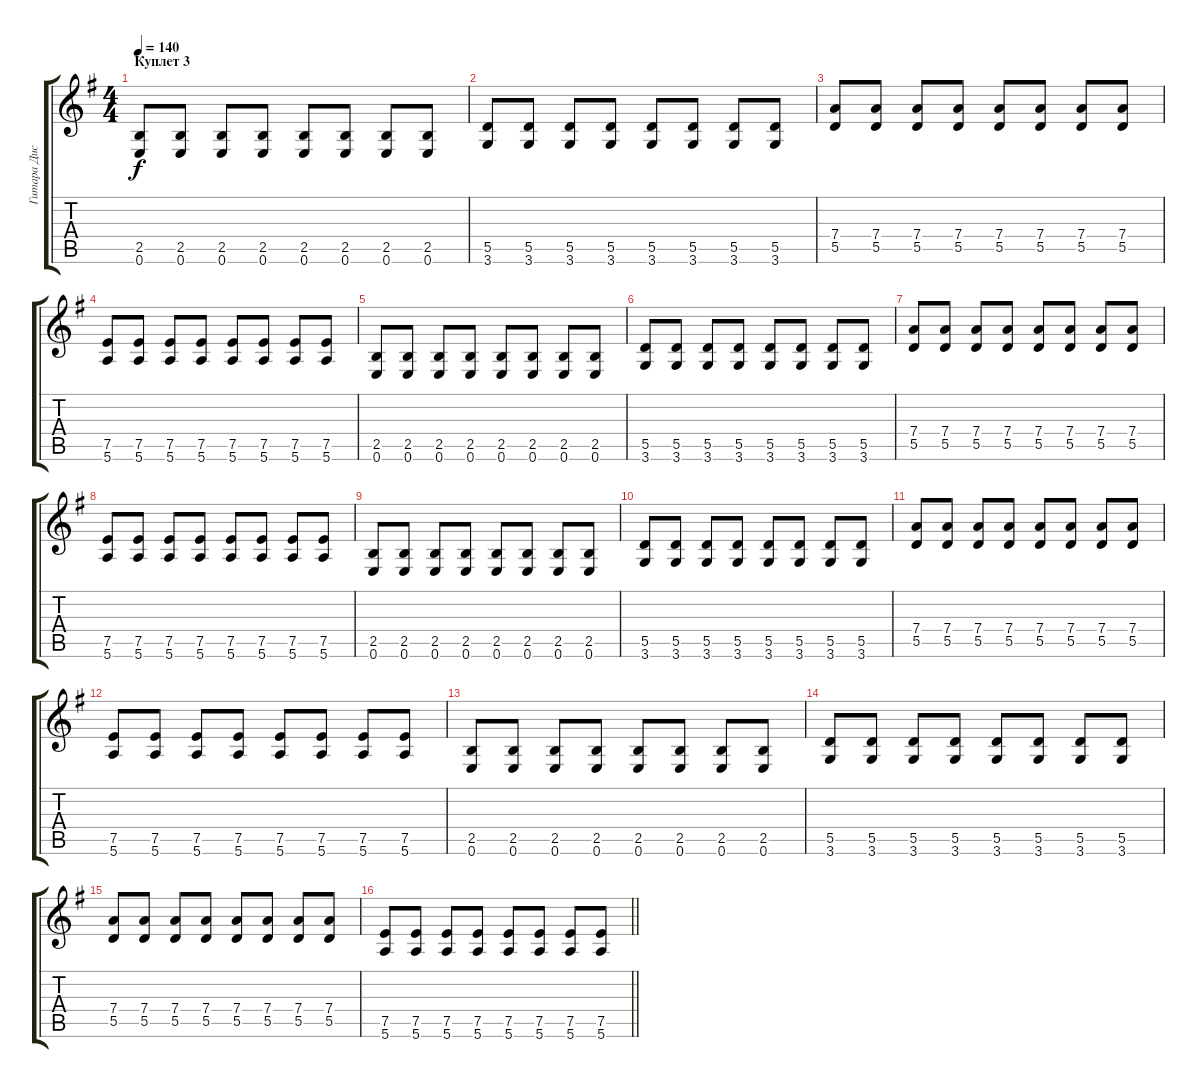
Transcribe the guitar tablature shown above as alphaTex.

\track ("Гитара Дист." "Гитара Дис") {instrument distortionguitar}
\staff {score tabs}
\tuning (E4 B3 G3 D3 A2 E2) {hide}
\ts (4 4)
\section ("" "Куплет 3")
\tempo 140
\clef g2
\ks g
(2.5 0.6).8{dy f} (2.5 0.6).8 (2.5 0.6).8 (2.5 0.6).8 (2.5 0.6).8 (2.5 0.6).8 (2.5 0.6).8 (2.5 0.6).8 |
(5.5 3.6).8 (5.5 3.6).8 (5.5 3.6).8 (5.5 3.6).8 (5.5 3.6).8 (5.5 3.6).8 (5.5 3.6).8 (5.5 3.6).8 |
(7.4 5.5).8 (7.4 5.5).8 (7.4 5.5).8 (7.4 5.5).8 (7.4 5.5).8 (7.4 5.5).8 (7.4 5.5).8 (7.4 5.5).8 |
(7.5 5.6).8 (7.5 5.6).8 (7.5 5.6).8 (7.5 5.6).8 (7.5 5.6).8 (7.5 5.6).8 (7.5 5.6).8 (7.5 5.6).8 |
(2.5 0.6).8 (2.5 0.6).8 (2.5 0.6).8 (2.5 0.6).8 (2.5 0.6).8 (2.5 0.6).8 (2.5 0.6).8 (2.5 0.6).8 |
(5.5 3.6).8 (5.5 3.6).8 (5.5 3.6).8 (5.5 3.6).8 (5.5 3.6).8 (5.5 3.6).8 (5.5 3.6).8 (5.5 3.6).8 |
(7.4 5.5).8 (7.4 5.5).8 (7.4 5.5).8 (7.4 5.5).8 (7.4 5.5).8 (7.4 5.5).8 (7.4 5.5).8 (7.4 5.5).8 |
(7.5 5.6).8 (7.5 5.6).8 (7.5 5.6).8 (7.5 5.6).8 (7.5 5.6).8 (7.5 5.6).8 (7.5 5.6).8 (7.5 5.6).8 |
(2.5 0.6).8 (2.5 0.6).8 (2.5 0.6).8 (2.5 0.6).8 (2.5 0.6).8 (2.5 0.6).8 (2.5 0.6).8 (2.5 0.6).8 |
(5.5 3.6).8 (5.5 3.6).8 (5.5 3.6).8 (5.5 3.6).8 (5.5 3.6).8 (5.5 3.6).8 (5.5 3.6).8 (5.5 3.6).8 |
(7.4 5.5).8 (7.4 5.5).8 (7.4 5.5).8 (7.4 5.5).8 (7.4 5.5).8 (7.4 5.5).8 (7.4 5.5).8 (7.4 5.5).8 |
(7.5 5.6).8 (7.5 5.6).8 (7.5 5.6).8 (7.5 5.6).8 (7.5 5.6).8 (7.5 5.6).8 (7.5 5.6).8 (7.5 5.6).8 |
(2.5 0.6).8 (2.5 0.6).8 (2.5 0.6).8 (2.5 0.6).8 (2.5 0.6).8 (2.5 0.6).8 (2.5 0.6).8 (2.5 0.6).8 |
(5.5 3.6).8 (5.5 3.6).8 (5.5 3.6).8 (5.5 3.6).8 (5.5 3.6).8 (5.5 3.6).8 (5.5 3.6).8 (5.5 3.6).8 |
(7.4 5.5).8 (7.4 5.5).8 (7.4 5.5).8 (7.4 5.5).8 (7.4 5.5).8 (7.4 5.5).8 (7.4 5.5).8 (7.4 5.5).8 |
\barLineRight lightlight
(7.5 5.6).8 (7.5 5.6).8 (7.5 5.6).8 (7.5 5.6).8 (7.5 5.6).8 (7.5 5.6).8 (7.5 5.6).8 (7.5 5.6).8
